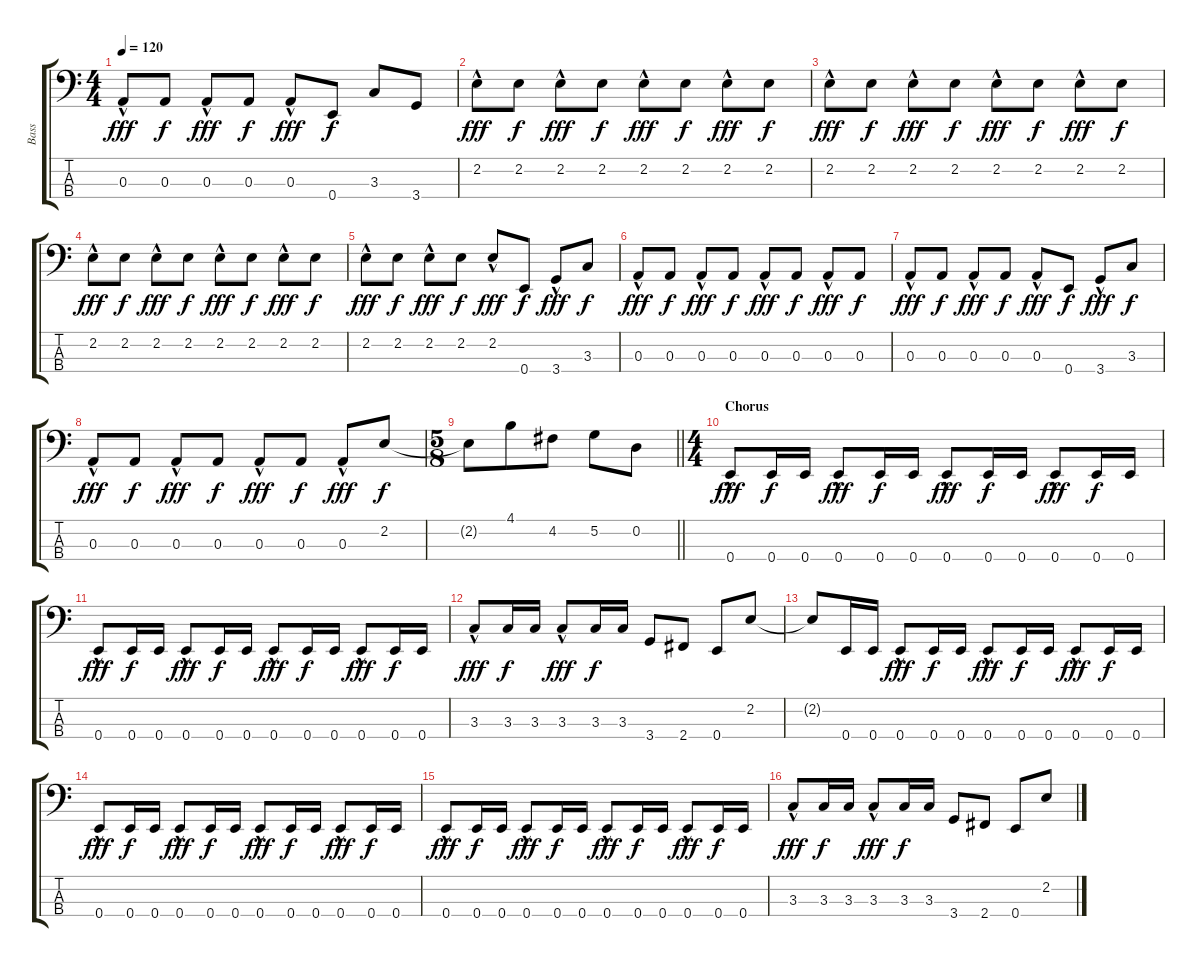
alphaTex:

\track ("Bass" "Bass") {instrument electricbasspick}
\staff {score tabs}
\tuning (G2 D2 A1 E1) {hide}
\ts (4 4)
\tempo 120
\clef f4
\ks c
0.3{hac}.8{dy fff} 0.3.8{dy f} 0.3{hac}.8{dy fff} 0.3.8{dy f} 0.3{hac}.8{dy fff} 0.4.8{dy f} 3.3.8 3.4.8 |
2.2{hac}.8{dy fff} 2.2.8{dy f} 2.2{hac}.8{dy fff} 2.2.8{dy f} 2.2{hac}.8{dy fff} 2.2.8{dy f} 2.2{hac}.8{dy fff} 2.2.8{dy f} |
2.2{hac}.8{dy fff} 2.2.8{dy f} 2.2{hac}.8{dy fff} 2.2.8{dy f} 2.2{hac}.8{dy fff} 2.2.8{dy f} 2.2{hac}.8{dy fff} 2.2.8{dy f} |
2.2{hac}.8{dy fff} 2.2.8{dy f} 2.2{hac}.8{dy fff} 2.2.8{dy f} 2.2{hac}.8{dy fff} 2.2.8{dy f} 2.2{hac}.8{dy fff} 2.2.8{dy f} |
2.2{hac}.8{dy fff} 2.2.8{dy f} 2.2{hac}.8{dy fff} 2.2.8{dy f} 2.2{hac}.8{dy fff} 0.4.8{dy f} 3.4{hac}.8{dy fff} 3.3.8{dy f} |
0.3{hac}.8{dy fff} 0.3.8{dy f} 0.3{hac}.8{dy fff} 0.3.8{dy f} 0.3{hac}.8{dy fff} 0.3.8{dy f} 0.3{hac}.8{dy fff} 0.3.8{dy f} |
0.3{hac}.8{dy fff} 0.3.8{dy f} 0.3{hac}.8{dy fff} 0.3.8{dy f} 0.3{hac}.8{dy fff} 0.4.8{dy f} 3.4{hac}.8{dy fff} 3.3.8{dy f} |
0.3{hac}.8{dy fff} 0.3.8{dy f} 0.3{hac}.8{dy fff} 0.3.8{dy f} 0.3{hac}.8{dy fff} 0.3.8{dy f} 0.3{hac}.8{dy fff} 2.2.8{dy f} |
\ts (5 8)
\barLineRight lightlight
2.2{t}.8 4.1.8 4.2.8 5.2.8 0.2.8 |
\ts (4 4)
\section ("" "Chorus")
0.4{hac}.8{dy fff} 0.4.16{dy f} 0.4.16 0.4{hac}.8{dy fff} 0.4.16{dy f} 0.4.16 0.4{hac}.8{dy fff} 0.4.16{dy f} 0.4.16 0.4{hac}.8{dy fff} 0.4.16{dy f} 0.4.16 |
0.4{hac}.8{dy fff} 0.4.16{dy f} 0.4.16 0.4{hac}.8{dy fff} 0.4.16{dy f} 0.4.16 0.4{hac}.8{dy fff} 0.4.16{dy f} 0.4.16 0.4{hac}.8{dy fff} 0.4.16{dy f} 0.4.16 |
3.3{hac}.8{dy fff} 3.3.16{dy f} 3.3.16 3.3{hac}.8{dy fff} 3.3.16{dy f} 3.3.16 3.4.8 2.4.8 0.4.8 2.2.8 |
2.2{t}.8 0.4.16 0.4.16 0.4{hac}.8{dy fff} 0.4.16{dy f} 0.4.16 0.4{hac}.8{dy fff} 0.4.16{dy f} 0.4.16 0.4{hac}.8{dy fff} 0.4.16{dy f} 0.4.16 |
0.4{hac}.8{dy fff} 0.4.16{dy f} 0.4.16 0.4{hac}.8{dy fff} 0.4.16{dy f} 0.4.16 0.4{hac}.8{dy fff} 0.4.16{dy f} 0.4.16 0.4{hac}.8{dy fff} 0.4.16{dy f} 0.4.16 |
0.4{hac}.8{dy fff} 0.4.16{dy f} 0.4.16 0.4{hac}.8{dy fff} 0.4.16{dy f} 0.4.16 0.4{hac}.8{dy fff} 0.4.16{dy f} 0.4.16 0.4{hac}.8{dy fff} 0.4.16{dy f} 0.4.16 |
3.3{hac}.8{dy fff} 3.3.16{dy f} 3.3.16 3.3{hac}.8{dy fff} 3.3.16{dy f} 3.3.16 3.4.8 2.4.8 0.4.8 2.2.8
